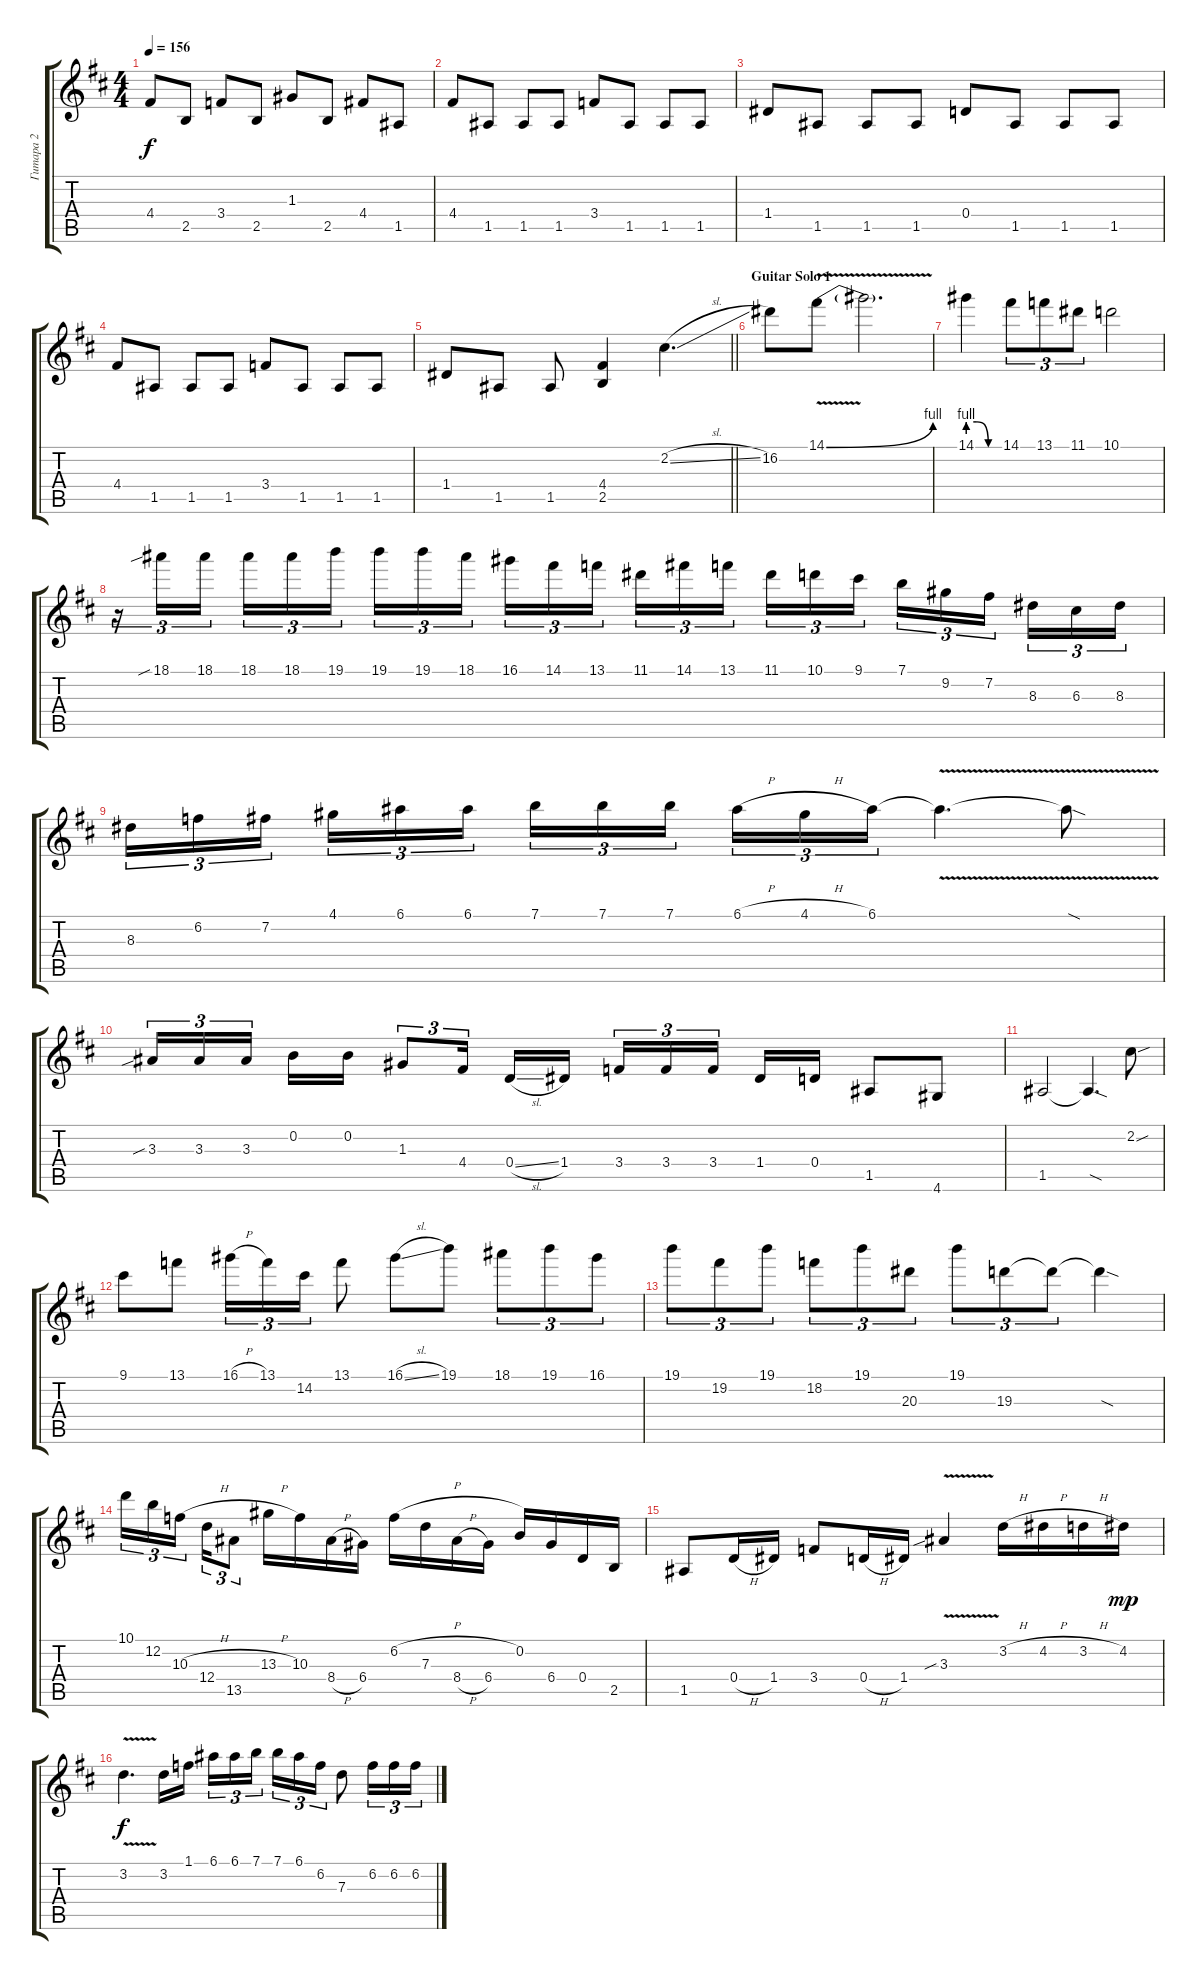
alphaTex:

\track ("Гитара 2" "Гитара 2") {instrument distortionguitar}
\staff {score tabs}
\tuning (E4 B3 G3 D3 A2 E2) {hide}
\ts (4 4)
\tempo 156
\clef g2
\ks bminor
4.4.8{dy f} 2.5.8 3.4.8 2.5.8 1.3.8 2.5.8 4.4.8 1.5.8 |
4.4.8{volume 15} 1.5.8{volume 13} 1.5.8 1.5.8 3.4.8{volume 15} 1.5.8{volume 13} 1.5.8 1.5.8 |
1.4.8{volume 15} 1.5.8{volume 13} 1.5.8 1.5.8 0.4.8{volume 15} 1.5.8{volume 13} 1.5.8 1.5.8 |
4.4.8{volume 15} 1.5.8{volume 13} 1.5.8 1.5.8 3.4.8{volume 15} 1.5.8{volume 13} 1.5.8 1.5.8 |
\barLineRight lightlight
1.4.8{volume 15} 1.5.8{volume 13} 1.5.8 (4.4 2.5).4 2.2{sl}.4{d volume 15} |
\section ("" "Guitar Solo 1")
16.2.8 14.1{be (bend 0 0 60 4) v}.8 14.1{t}.2{d} |
14.1{be (custom 0 4 17 4 39 0 60 0)}.4 14.1.8{tu (3 2)} 13.1.8{tu (3 2)} 11.1.8{tu (3 2)} 10.1.2 |
r.16{tu (3 2)} 18.1{sib}.16{tu (3 2)} 18.1.16{tu (3 2) beam splitsecondary} 18.1.16{tu (3 2)} 18.1.16{tu (3 2)} 19.1.16{tu (3 2)} 19.1.16{tu (3 2)} 19.1.16{tu (3 2)} 18.1.16{tu (3 2) beam splitsecondary} 16.1.16{tu (3 2)} 14.1.16{tu (3 2)} 13.1.16{tu (3 2)} 11.1.16{tu (3 2)} 14.1.16{tu (3 2)} 13.1.16{tu (3 2) beam splitsecondary} 11.1.16{tu (3 2)} 10.1.16{tu (3 2)} 9.1.16{tu (3 2)} 7.1.16{tu (3 2)} 9.2.16{tu (3 2)} 7.2.16{tu (3 2) beam splitsecondary} 8.3.16{tu (3 2)} 6.3.16{tu (3 2)} 8.3.16{tu (3 2)} |
8.3.16{tu (3 2)} 6.2.16{tu (3 2)} 7.2.16{tu (3 2) beam splitsecondary} 4.1.16{tu (3 2)} 6.1.16{tu (3 2)} 6.1.16{tu (3 2)} 7.1.16{tu (3 2)} 7.1.16{tu (3 2)} 7.1.16{tu (3 2) beam splitsecondary} 6.1{h}.16{tu (3 2)} 4.1{h}.16{tu (3 2)} 6.1.16{tu (3 2)} 6.1{v t}.4{d} 6.1{sod t}.8 |
3.3{sib}.16{tu (3 2)} 3.3.16{tu (3 2)} 3.3.16{tu (3 2) beam splitsecondary} 0.2.16 0.2.16 1.3.8{tu (3 2)} 4.4.16{tu (3 2) beam splitsecondary} 0.4{sl}.16 1.4.16 3.4.16{tu (3 2)} 3.4.16{tu (3 2)} 3.4.16{tu (3 2) beam splitsecondary} 1.4.16 0.4.16 1.5.8 4.6.8 |
1.5.2 1.5{sod t}.4{d} 2.2{sou}.8 |
9.1.8 13.1.8 16.1{h}.16{tu (3 2)} 13.1.16{tu (3 2)} 14.2.16{tu (3 2)} 13.1.8 16.1{sl}.8 19.1.8 18.1.8{tu (3 2)} 19.1.8{tu (3 2)} 16.1.8{tu (3 2)} |
19.1.8{tu (3 2)} 19.2.8{tu (3 2)} 19.1.8{tu (3 2)} 18.2.8{tu (3 2)} 19.1.8{tu (3 2)} 20.3.8{tu (3 2)} 19.1.8{tu (3 2)} 19.3.8{tu (3 2)} 19.3{t}.8{tu (3 2)} 19.3{sod t}.4 |
10.1.16{tu (3 2)} 12.2.16{tu (3 2)} 10.3{h}.16{tu (3 2) beam splitsecondary} 12.4.16{tu (3 2)} 13.5.8{tu (3 2)} 13.3{h}.16 10.3.16 8.4{h}.16 6.4.16 6.2{h}.16 7.3.16 8.4{h}.16 6.4.16 0.2.16 6.4.16 0.4.16 2.5.16 |
1.5.8 0.4{h}.16 1.4.16 3.4.8 0.4{h}.16 1.4.16 3.3{v sib}.4 3.2{h}.16 4.2{h}.16 3.2{h}.16 4.2.16{dy mp} |
3.2{v}.4{d dy f} 3.2.16 1.1.16 6.1.16{tu (3 2)} 6.1.16{tu (3 2)} 7.1.16{tu (3 2) beam splitsecondary} 7.1.16{tu (3 2)} 6.1.16{tu (3 2)} 6.2.16{tu (3 2)} 7.3.8 6.2.16{tu (3 2)} 6.2.16{tu (3 2)} 6.2.16{tu (3 2)}
